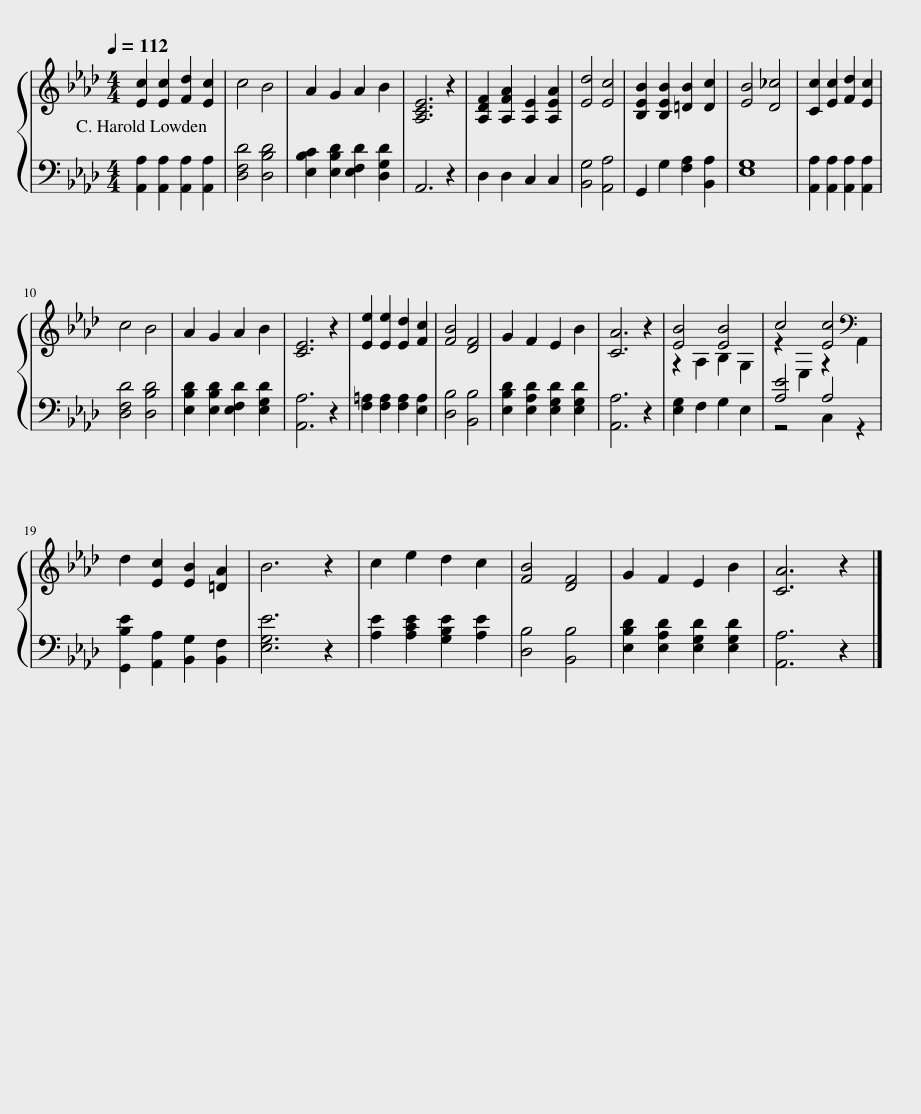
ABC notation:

X:1
%%score { ( 1 3 ) | ( 2 4 ) }
L:1/8
Q:1/4=112
M:4/4
I:linebreak $
K:Ab
V:1 treble
V:3 treble
V:2 bass
V:4 bass
V:1
 [Ec]2 [Ec]2 [Fd]2 [Ec]2 | c4 B4 | A2 G2 A2 B2 | [A,CE]6 z2 | [A,DF]2 [A,FA]2 [A,E]2 [A,EA]2 | %5
 [Ed]4 [Ec]4 | [B,EB]2 [B,EB]2 [=DB]2 [Dc]2 | [EB]4 [D_c]4 | [Cc]2 [Ec]2 [Fd]2 [Ec]2 |$ c4 B4 | %10
 A2 G2 A2 B2 | [CE]6 z2 | [Ee]2 [Ee]2 [Ed]2 [Fc]2 | [FB]4 [DF]4 | G2 F2 E2 B2 | %15
 [CA]6 z2 | [EB]4 [EB]4 | c4 [Ec]4[K:bass] |$ d2 [Ec]2 [EB]2 [=DA]2 | B6 z2 | %20
 c2 e2 d2 c2 | [FB]4 [DF]4 | G2 F2 E2 B2 | [CA]6 z2 |] %24
V:2
 [A,,A,]2 [A,,A,]2 [A,,A,]2 [A,,A,]2 | [D,F,D]4 [D,B,D]4 | [E,B,C]2 [E,B,D]2 [E,F,D]2 [D,G,D]2 | A,,6 z2 | D,2 D,2 C,2 C,2 | %5
 [B,,G,]4 [A,,A,]4 | G,,2 G,2 [F,A,]2 [B,,A,]2 | [E,G,]8 | [A,,A,]2 [A,,A,]2 [A,,A,]2 [A,,A,]2 |$ [D,F,D]4 [D,B,D]4 | %10
 [E,B,D]2 [E,B,D]2 [E,F,D]2 [E,G,D]2 | [A,,A,]6 z2 | [F,=A,]2 [F,A,]2 [F,A,]2 [E,A,]2 | [D,B,]4 [B,,B,]4 | [E,B,D]2 [E,A,D]2 [E,G,D]2 [E,G,D]2 | %15
 [A,,A,]6 z2 | [E,G,]2 F,2 G,2 E,2 | [A,E]4 A,4 |$ [G,,B,E]2 [A,,A,]2 [B,,G,]2 [B,,F,]2 | [E,G,E]6 z2 | %20
 [A,E]2 [A,CE]2 [G,B,E]2 [A,E]2 | [D,B,]4 [B,,B,]4 | [E,B,D]2 [E,A,D]2 [E,G,D]2 [E,G,D]2 | [A,,A,]6 z2 |] %24
V:3
 x8 | x8 | x8 | x8 | x8 | %5
 x8 | x8 | x8 | x8 |$ x8 | %10
 x8 | x8 | x8 | x8 | x8 | %15
 x8 | z2 A,2 B,2 G,2 | z2 E,2 z2[K:bass] A,,2 |$ x8 | x8 | %20
 x8 | x8 | x8 | x8 |] %24
V:4
 x8 | x8 | x8 | x8 | x8 | %5
 x8 | x8 | x8 | x8 |$ x8 | %10
 x8 | x8 | x8 | x8 | x8 | %15
 x8 | x8 | z4 C,2 z2 |$ x8 | x8 | %20
 x8 | x8 | x8 | x8 |] %24
